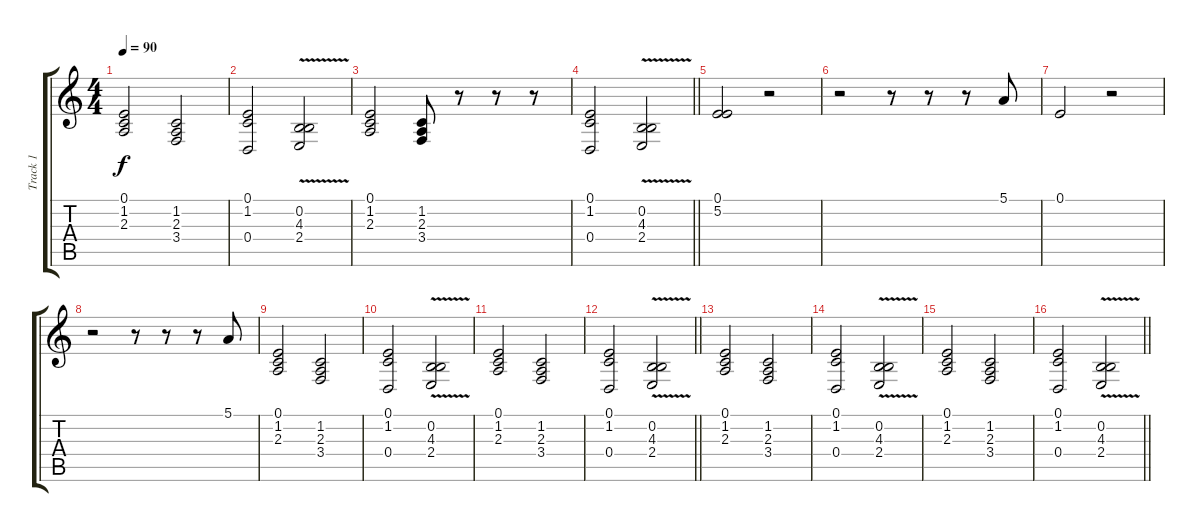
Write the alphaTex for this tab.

\track ("Track 1" "Track 1") {instrument vibraphone}
\staff {score tabs}
\tuning (E4 B3 G3 D3 A2 E2) {hide}
\ts (4 4)
\tempo 90
\clef g2
\ks c
(0.1 1.2 2.3).2{dy f} (1.2 2.3 3.4).2 |
(0.1 1.2 0.4).2 (0.2 4.3 2.4{v}).2 |
(0.1 1.2 2.3).2 (1.2 2.3 3.4).8 r.8 r.8 r.8 |
\barLineRight lightlight
(0.1 1.2 0.4).2 (0.2 4.3 2.4{v}).2 |
(0.1 5.2).2 r.2 |
r.2 r.8 r.8 r.8 5.1.8 |
0.1.2 r.2 |
r.2 r.8 r.8 r.8 5.1.8 |
(0.1 1.2 2.3).2 (1.2 2.3 3.4).2 |
(0.1 1.2 0.4).2 (0.2 4.3 2.4{v}).2 |
(0.1 1.2 2.3).2 (1.2 2.3 3.4).2 |
\barLineRight lightlight
(0.1 1.2 0.4).2 (0.2 4.3 2.4{v}).2 |
(0.1 1.2 2.3).2 (1.2 2.3 3.4).2 |
(0.1 1.2 0.4).2 (0.2 4.3 2.4{v}).2 |
(0.1 1.2 2.3).2 (1.2 2.3 3.4).2 |
\barLineRight lightlight
(0.1 1.2 0.4).2 (0.2 4.3 2.4{v}).2
